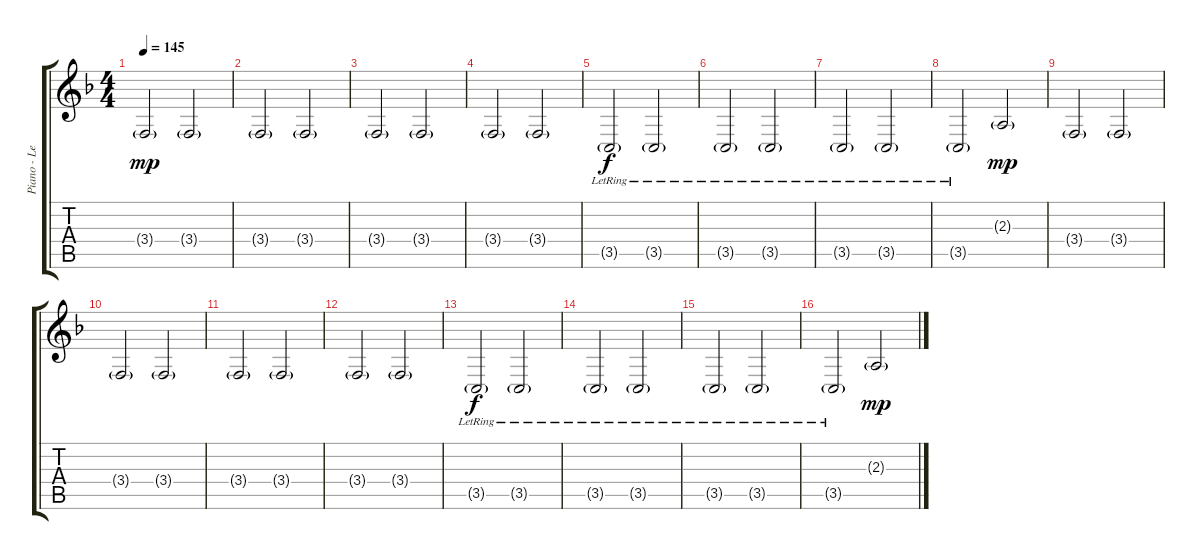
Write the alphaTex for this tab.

\track ("Piano - Left Hand" "Piano - Le") {instrument brightacousticpiano}
\staff {score tabs}
\tuning (E4 B3 G3 D3 A2 E2) {hide}
\ts (4 4)
\tempo 145
\clef g2
\ks f
3.4{g}.2{dy mp} 3.4{g}.2 |
3.4{g}.2 3.4{g}.2 |
3.4{g}.2 3.4{g}.2 |
3.4{g}.2 3.4{g}.2 |
3.5{g lr}.2{dy f} 3.5{g lr}.2 |
3.5{g lr}.2 3.5{g lr}.2 |
3.5{g lr}.2 3.5{g lr}.2 |
3.5{g lr}.2 2.3{g}.2{dy mp} |
3.4{g}.2 3.4{g}.2 |
3.4{g}.2 3.4{g}.2 |
3.4{g}.2 3.4{g}.2 |
3.4{g}.2 3.4{g}.2 |
3.5{g lr}.2{dy f} 3.5{g lr}.2 |
3.5{g lr}.2 3.5{g lr}.2 |
3.5{g lr}.2 3.5{g lr}.2 |
3.5{g lr}.2 2.3{g}.2{dy mp}
